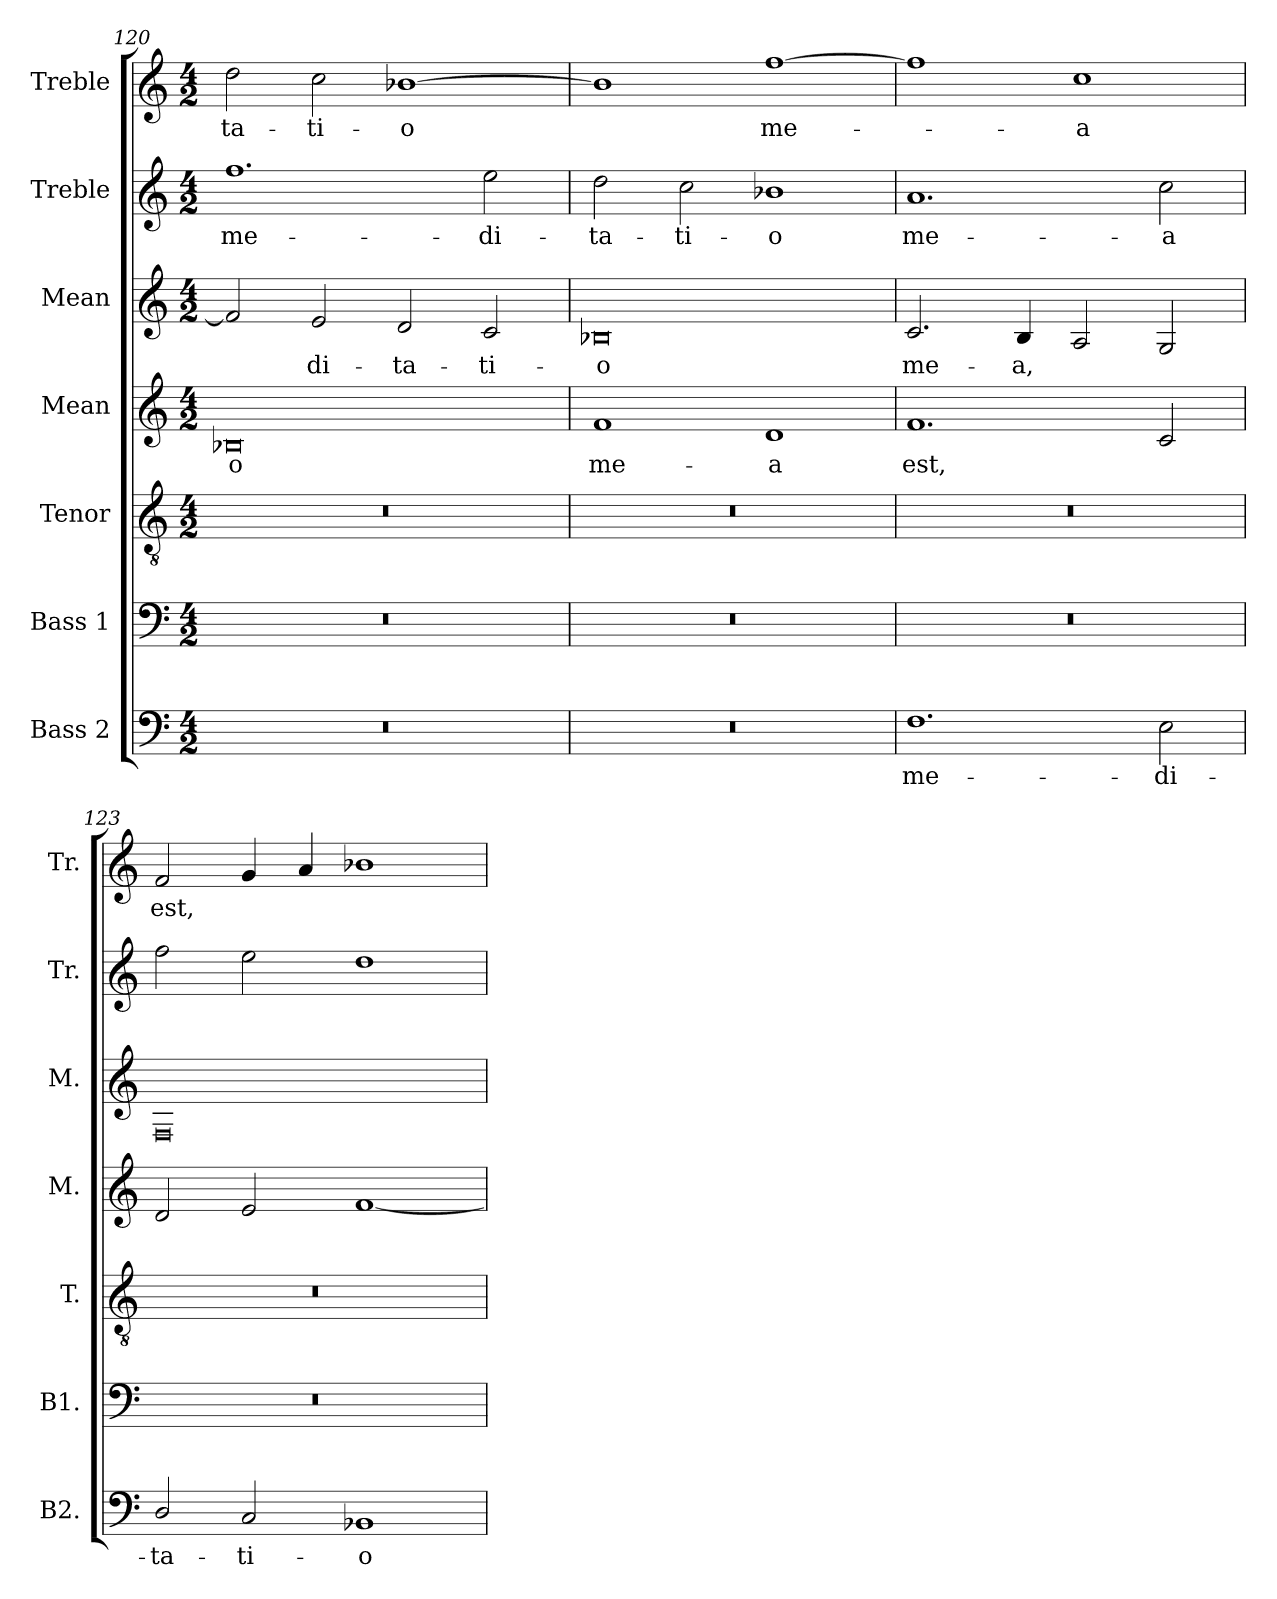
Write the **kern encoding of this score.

**kern	**text	**kern	**kern	**kern	**text	**kern	**text	**kern	**text	**kern	**text
*part7	*part7	*part6	*part5	*part4	*part4	*part3	*part3	*part2	*part2	*part1	*part1
*staff7	*staff7	*staff6	*staff5	*staff4	*staff4	*staff3	*staff3	*staff2	*staff2	*staff1	*staff1
*I"Bass 2	*	*I"Bass 1	*I"Tenor	*I"Mean	*	*I"Mean	*	*I"Treble	*	*I"Treble	*
*I'B2.	*	*I'B1.	*I'T.	*I'M.	*	*I'M.	*	*I'Tr.	*	*I'Tr.	*
*clefF4	*	*clefF4	*clefGv2	*clefG2	*	*clefG2	*	*clefG2	*	*clefG2	*
*	*	*	*ITrd7c12	*	*	*	*	*	*	*	*
*k[]	*	*k[]	*k[]	*k[]	*	*k[]	*	*k[]	*	*k[]	*
*C:	*	*C:	*C:	*C:	*	*C:	*	*C:	*	*C:	*
*M4/2	*	*M4/2	*M4/2	*M4/2	*	*M4/2	*	*M4/2	*	*M4/2	*
=120	=120	=120	=120	=120	=120	=120	=120	=120	=120	=120	=120
!LO:N:vis=1	!	!LO:N:vis=1	!LO:N:vis=1	!	!	!	!	!	!	!	!
!	!	!	!	!	!LO:LY:b:color=#000000	!	!	!	!	!	!
!	!	!	!	!	!	!	!	!	!LO:LY:b:color=#000000	!	!
!	!	!	!	!	!	!	!	!	!	!	!LO:LY:b:color=#000000
0r	.	0r	0r	0B-Xi	-o	2fi/]	.	1.ffi	me-	2ddi\	-ta-
!	!	!	!	!	!	!	!LO:LY:b:color=#000000	!	!	!	!
!	!	!	!	!	!	!	!	!	!	!	!LO:LY:b:color=#000000
.	.	.	.	.	.	2ei/	-di-	.	.	2cci\	-ti-
!	!	!	!	!	!	!	!LO:LY:b:color=#000000	!	!	!	!
!	!	!	!	!	!	!	!	!	!	!	!LO:LY:b:color=#000000
.	.	.	.	.	.	2di/	-ta-	.	.	[1b-Xi	-o
!	!	!	!	!	!	!	!LO:LY:b:color=#000000	!	!	!	!
!	!	!	!	!	!	!	!	!	!LO:LY:b:color=#000000	!	!
.	.	.	.	.	.	2ci/	-ti-	2eei\	-di-	.	.
=121	=121	=121	=121	=121	=121	=121	=121	=121	=121	=121	=121
!LO:N:vis=1	!	!LO:N:vis=1	!LO:N:vis=1	!	!	!	!	!	!	!	!
!	!	!	!	!	!LO:LY:b:color=#000000	!	!	!	!	!	!
!	!	!	!	!	!	!	!LO:LY:b:color=#000000	!	!	!	!
!	!	!	!	!	!	!	!	!	!LO:LY:b:color=#000000	!	!
0r	.	0r	0r	1fi	me-	0B-Xi	-o	2ddi\	-ta-	1b-i]	.
!	!	!	!	!	!	!	!	!	!LO:LY:b:color=#000000	!	!
.	.	.	.	.	.	.	.	2cci\	-ti-	.	.
!	!	!	!	!	!LO:LY:b:color=#000000	!	!	!	!	!	!
!	!	!	!	!	!	!	!	!	!LO:LY:b:color=#000000	!	!
!	!	!	!	!	!	!	!	!	!	!	!LO:LY:b:color=#000000
.	.	.	.	1di	-a	.	.	1b-Xi	-o	[1ffi	me-
!!LO:LB:g=z
=122	=122	=122	=122	=122	=122	=122	=122	=122	=122	=122	=122
!	!LO:LY:b:color=#000000	!LO:N:vis=1	!LO:N:vis=1	!	!	!	!	!	!	!	!
!	!	!	!	!	!LO:LY:b:color=#000000	!	!	!	!	!	!
!	!	!	!	!	!	!	!LO:LY:b:color=#000000	!	!	!	!
!	!	!	!	!	!	!	!	!	!LO:LY:b:color=#000000	!	!
1.Fi	me-	0r	0r	1.fi	est,	2.ci/	me-	1.ai	me-	1ffi]	.
!	!	!	!	!	!	!	!LO:LY:b:color=#000000	!	!	!	!
.	.	.	.	.	.	4Bi/	-a,	.	.	.	.
!	!	!	!	!	!	!	!	!	!	!	!LO:LY:b:color=#000000
.	.	.	.	.	.	2Ai/	.	.	.	1cci	-a
!	!LO:LY:b:color=#000000	!	!	!	!	!	!	!	!	!	!
!	!	!	!	!	!	!	!	!	!LO:LY:b:color=#000000	!	!
2Ei\	-di-	.	.	2ci/	.	2Gi/	.	2cci\	-a	.	.
=123	=123	=123	=123	=123	=123	=123	=123	=123	=123	=123	=123
!	!LO:LY:b:color=#000000	!LO:N:vis=1	!LO:N:vis=1	!	!	!	!	!	!	!	!
!	!	!	!	!	!	!	!	!	!	!	!LO:LY:b:color=#000000
2Di/	-ta-	0r	0r	2di/	.	0Fi	.	2ffi\	.	2fi/	est,
!	!LO:LY:b:color=#000000	!	!	!	!	!	!	!	!	!	!
2Ci/	-ti-	.	.	2ei/	.	.	.	2eei\	.	4gi/	.
.	.	.	.	.	.	.	.	.	.	4ai/	.
!	!LO:LY:b:color=#000000	!	!	!	!	!	!	!	!	!	!
1BB-Xi	-o	.	.	[1fi	.	.	.	1ddi	.	1b-Xi	.
=	=	=	=	=	=	=	=	=	=	=	=
*-	*-	*-	*-	*-	*-	*-	*-	*-	*-	*-	*-
